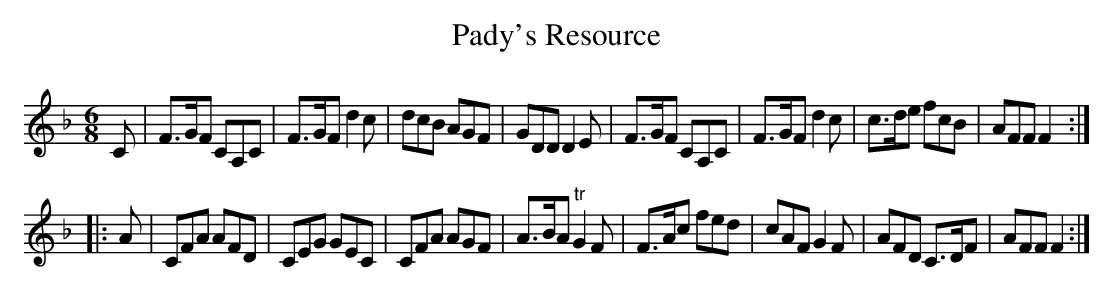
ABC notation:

X:1
T:Pady's Resource
M:6/8
K:F major
C|\
F>GF CA,C| F>GF d2c| dcB AGF|GDD D2E|\
F>GF CA,C| F>GF d2c| c>de fcB| AFF F2::
A|\
CFA AFD| CEG GEC| CFA AGF| A>BA "tr"G2F|\
F>Ac fed| cAF G2F| AFD C>DF| AFF F2:|
